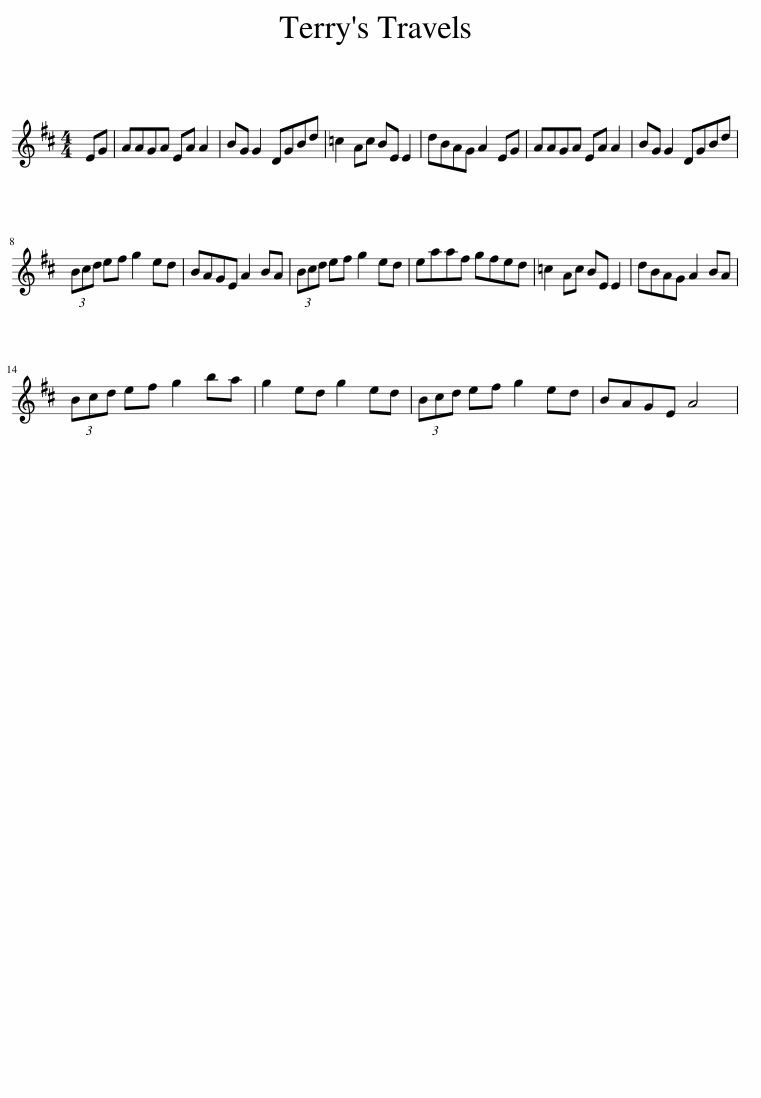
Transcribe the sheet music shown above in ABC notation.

X:1
L:1/8
M:4/4
I:linebreak $
K:D
V:1 treble
V:1
 EG | AAGA EA A2 | BG G2 DGBd | =c2 Ac BE E2 | dBAG A2 EG | %5
 AAGA EA A2 | BG G2 DGBd |$ (3Bcd ef g2 ed | BAGE A2 BA | (3Bcd ef g2 ed | %10
 eaaf gfed | =c2 Ac BE E2 | dBAG A2 BA |$ (3Bcd ef g2 ba | g2 ed g2 ed | %15
 (3Bcd ef g2 ed | BAGE A4 | %17
